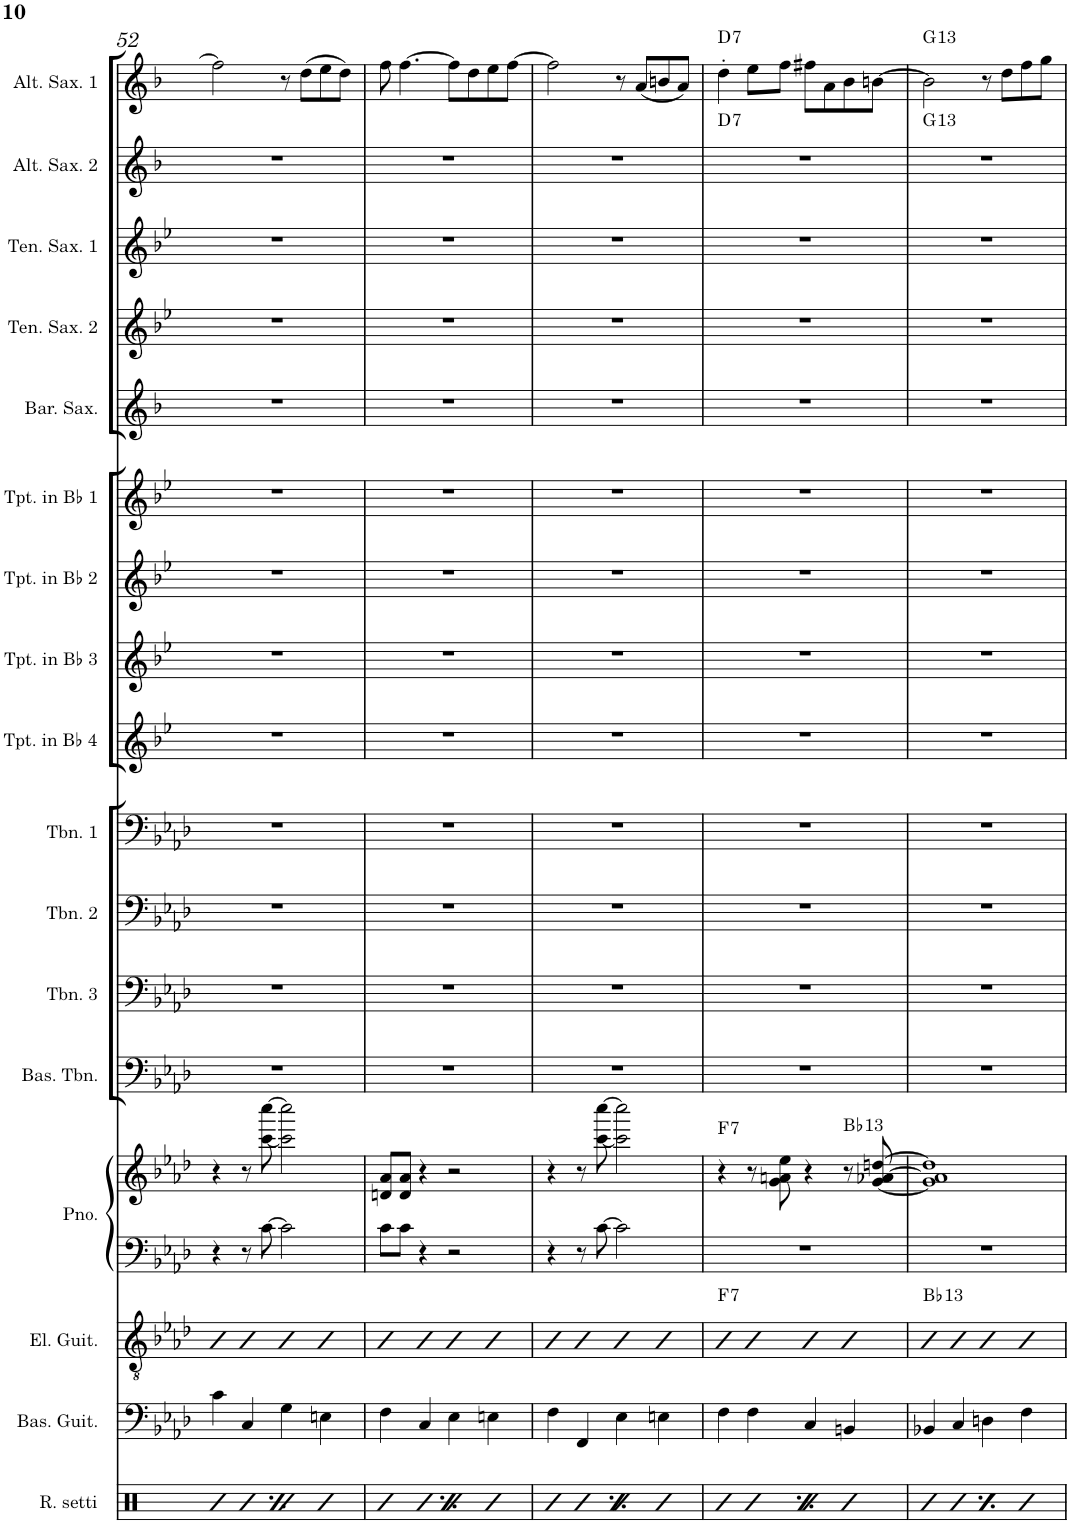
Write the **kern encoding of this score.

**kern	**kern	**kern	**harte	**kern	**kern	**harte	**kern	**kern	**kern	**kern	**kern	**kern	**kern	**kern	**kern	**kern	**kern	**kern	**harte	**kern	**harte
*part17	*part16	*part15	*part15	*part14	*part14	*part14	*part13	*part12	*part11	*part10	*part9	*part8	*part7	*part6	*part5	*part4	*part3	*part2	*part2	*part1	*part1
*staff18	*staff17	*staff16	*	*staff15	*staff14	*	*staff13	*staff12	*staff11	*staff10	*staff9	*staff8	*staff7	*staff6	*staff5	*staff4	*staff3	*staff2	*	*staff1	*
*I"Rumpusetti	*I"Bassokitara	*I"Sähkökitara	*	*I"Piano	*	*	*I"Bassopasuuna	*I"Pasuuna 3	*I"Pasuuna 2	*I"Pasuuna 1	*I"Trumpetti in Bb 4	*I"Trumpetti in Bb 3	*I"Trumpetti in Bb 2	*I"Trumpetti in Bb 1	*I"Baritonisaksofoni	*I"Tenorisaksofoni 2	*I"Tenorisaksofoni 1	*I"Alttosaksofoni 2	*	*I"Alttosaksofoni 1	*
*I'R. setti	*	*	*	*I'Pno.	*	*	*	*	*	*	*I'Tpt. in Bb 4	*I'Tpt. in Bb 3	*I'Tpt. in Bb 2	*I'Tpt. in Bb 1	*	*	*	*	*	*	*
!!LO:PB:g=z
*clefX	*clefF4	*clefGv2	*	*clefF4	*clefG2	*	*clefF4	*clefF4	*clefF4	*clefF4	*clefG2	*clefG2	*clefG2	*clefG2	*clefG2	*clefG2	*clefG2	*clefG2	*	*clefG2	*
*	*Trd7c12	*	*	*	*	*	*	*	*	*	*Trd1c2	*Trd1c2	*Trd1c2	*Trd1c2	*Trd12c21	*Trd8c14	*Trd8c14	*Trd5c9	*	*Trd5c9	*
*k[]	*k[b-e-a-d-]	*k[b-e-a-d-]	*	*k[b-e-a-d-]	*k[b-e-a-d-]	*	*k[b-e-a-d-]	*k[b-e-a-d-]	*k[b-e-a-d-]	*k[b-e-a-d-]	*k[b-e-]	*k[b-e-]	*k[b-e-]	*k[b-e-]	*k[b-]	*k[b-e-]	*k[b-e-]	*k[b-]	*	*k[b-]	*
*M4/4	*M4/4	*M4/4	*	*M4/4	*M4/4	*	*M4/4	*M4/4	*M4/4	*M4/4	*M4/4	*M4/4	*M4/4	*M4/4	*M4/4	*M4/4	*M4/4	*M4/4	*	*M4/4	*
=52	=52	=52	=52	=52	=52	=52	=52	=52	=52	=52	=52	=52	=52	=52	=52	=52	=52	=52	=52	=52	=52
*^	*	*	*	*	*	*	*	*	*	*	*	*	*	*	*	*	*	*	*	*	*
4Rff/	4R	4c\	4B-	.	4r	4r	.	1r	1r	1r	1r	1r	1r	1r	1r	1r	1r	1r	1r	.	2ff\]	.
8Rff/L	4R	4C/	4B-	.	8r	8r	.	.	.	.	.	.	.	.	.	.	.	.	.	.	.	.
8Rff/J	.	.	.	.	[8c\	[8ccc\ [8cccc\	.	.	.	.	.	.	.	.	.	.	.	.	.	.	.	.
4Rff/	4R	4G\	4B-	.	2c\]	2ccc\] 2cccc\]	.	.	.	.	.	.	.	.	.	.	.	.	.	.	8r	.
.	.	.	.	.	.	.	.	.	.	.	.	.	.	.	.	.	.	.	.	.	(8dd\L	.
8Rff/L	4R	4En\	4B-	.	.	.	.	.	.	.	.	.	.	.	.	.	.	.	.	.	8ee\	.
8Rff/J	.	.	.	.	.	.	.	.	.	.	.	.	.	.	.	.	.	.	.	.	8dd\J)	.
=53	=53	=53	=53	=53	=53	=53	=53	=53	=53	=53	=53	=53	=53	=53	=53	=53	=53	=53	=53	=53	=53	=53
4Rff/	4R	4F\	4B-	.	8c\L	8dn/ 8a-/L	.	1r	1r	1r	1r	1r	1r	1r	1r	1r	1r	1r	1r	.	8ff\	.
.	.	.	.	.	8c\J	8d/ 8a-/J	.	.	.	.	.	.	.	.	.	.	.	.	.	.	[4.ff\	.
8Rff/L	4R	4C/	4B-	.	4r	4r	.	.	.	.	.	.	.	.	.	.	.	.	.	.	.	.
8Rff/J	.	.	.	.	.	.	.	.	.	.	.	.	.	.	.	.	.	.	.	.	.	.
4Rff/	4R	4E-\	4B-	.	2r	2r	.	.	.	.	.	.	.	.	.	.	.	.	.	.	8ff\L]	.
.	.	.	.	.	.	.	.	.	.	.	.	.	.	.	.	.	.	.	.	.	8dd\	.
8Rff/L	4R	4En\	4B-	.	.	.	.	.	.	.	.	.	.	.	.	.	.	.	.	.	8ee\	.
8Rff/J	.	.	.	.	.	.	.	.	.	.	.	.	.	.	.	.	.	.	.	.	[8ff\J	.
=54	=54	=54	=54	=54	=54	=54	=54	=54	=54	=54	=54	=54	=54	=54	=54	=54	=54	=54	=54	=54	=54	=54
4Rff/	4R	4F\	4B-	.	4r	4r	.	1r	1r	1r	1r	1r	1r	1r	1r	1r	1r	1r	1r	.	2ff\]	.
8Rff/L	4R	4FF/	4B-	.	8r	8r	.	.	.	.	.	.	.	.	.	.	.	.	.	.	.	.
8Rff/J	.	.	.	.	[8c\	[8ccc\ [8cccc\	.	.	.	.	.	.	.	.	.	.	.	.	.	.	.	.
4Rff/	4R	4E-\	4B-	.	2c\]	2ccc\] 2cccc\]	.	.	.	.	.	.	.	.	.	.	.	.	.	.	8r	.
.	.	.	.	.	.	.	.	.	.	.	.	.	.	.	.	.	.	.	.	.	(8a/L	.
8Rff/L	4R	4En\	4B-	.	.	.	.	.	.	.	.	.	.	.	.	.	.	.	.	.	8bn/	.
8Rff/J	.	.	.	.	.	.	.	.	.	.	.	.	.	.	.	.	.	.	.	.	8a/J)	.
=55	=55	=55	=55	=55	=55	=55	=55	=55	=55	=55	=55	=55	=55	=55	=55	=55	=55	=55	=55	=55	=55	=55
!	!	!	!	!LO:H:kt=7	!	!	!LO:H:kt=7	!	!	!	!	!	!	!	!	!	!	!	!	!LO:H:kt=7	!	!LO:H:kt=7
4Rff/	4R	4F\	4B-	F:7	1r	4r	F:7	1r	1r	1r	1r	1r	1r	1r	1r	1r	1r	1r	1r	D:7	4dd'\	D:7
8Rff/L	4R	4F\	4B-	.	.	8r	.	.	.	.	.	.	.	.	.	.	.	.	.	.	8ee\L	.
8Rff/J	.	.	.	.	.	8g\ 8an\ 8ee-\	.	.	.	.	.	.	.	.	.	.	.	.	.	.	8ff\J	.
4Rff/	4R	4C/	4B-	.	.	4r	.	.	.	.	.	.	.	.	.	.	.	.	.	.	8ff#X\L	.
.	.	.	.	.	.	.	.	.	.	.	.	.	.	.	.	.	.	.	.	.	8a\	.
!	!	!	!	!	!	!	!LO:H:kt=13	!	!	!	!	!	!	!	!	!	!	!	!	!	!	!
8Rff/L	4R	4BBn/	4B-	.	.	8r	Bb:9(11,13)	.	.	.	.	.	.	.	.	.	.	.	.	.	8b-\	.
8Rff/J	.	.	.	.	.	[8g/ [8a-X/ [8ddn/	.	.	.	.	.	.	.	.	.	.	.	.	.	.	[8bn\J	.
=56	=56	=56	=56	=56	=56	=56	=56	=56	=56	=56	=56	=56	=56	=56	=56	=56	=56	=56	=56	=56	=56	=56
!	!	!	!	!LO:H:kt=13	!	!	!	!	!	!	!	!	!	!	!	!	!	!	!	!LO:H:kt=13	!	!LO:H:kt=13
4Rff/	4R	4BB-X/	4B-	Bb:9(11,13)	1r	1g] 1a-] 1dd]	.	1r	1r	1r	1r	1r	1r	1r	1r	1r	1r	1r	1r	G:9(11,13)	2b\]	G:9(11,13)
8Rff/L	4R	4C/	4B-	.	.	.	.	.	.	.	.	.	.	.	.	.	.	.	.	.	.	.
8Rff/J	.	.	.	.	.	.	.	.	.	.	.	.	.	.	.	.	.	.	.	.	.	.
4Rff/	4R	4Dn\	4B-	.	.	.	.	.	.	.	.	.	.	.	.	.	.	.	.	.	8r	.
.	.	.	.	.	.	.	.	.	.	.	.	.	.	.	.	.	.	.	.	.	8dd\L	.
8Rff/L	4R	4F\	4B-	.	.	.	.	.	.	.	.	.	.	.	.	.	.	.	.	.	8ff\	.
8Rff/J	.	.	.	.	.	.	.	.	.	.	.	.	.	.	.	.	.	.	.	.	8gg\J	.
*v	*v	*	*	*	*	*	*	*	*	*	*	*	*	*	*	*	*	*	*	*	*	*
=	=	=	=	=	=	=	=	=	=	=	=	=	=	=	=	=	=	=	=	=	=
*-	*-	*-	*-	*-	*-	*-	*-	*-	*-	*-	*-	*-	*-	*-	*-	*-	*-	*-	*-	*-	*-
